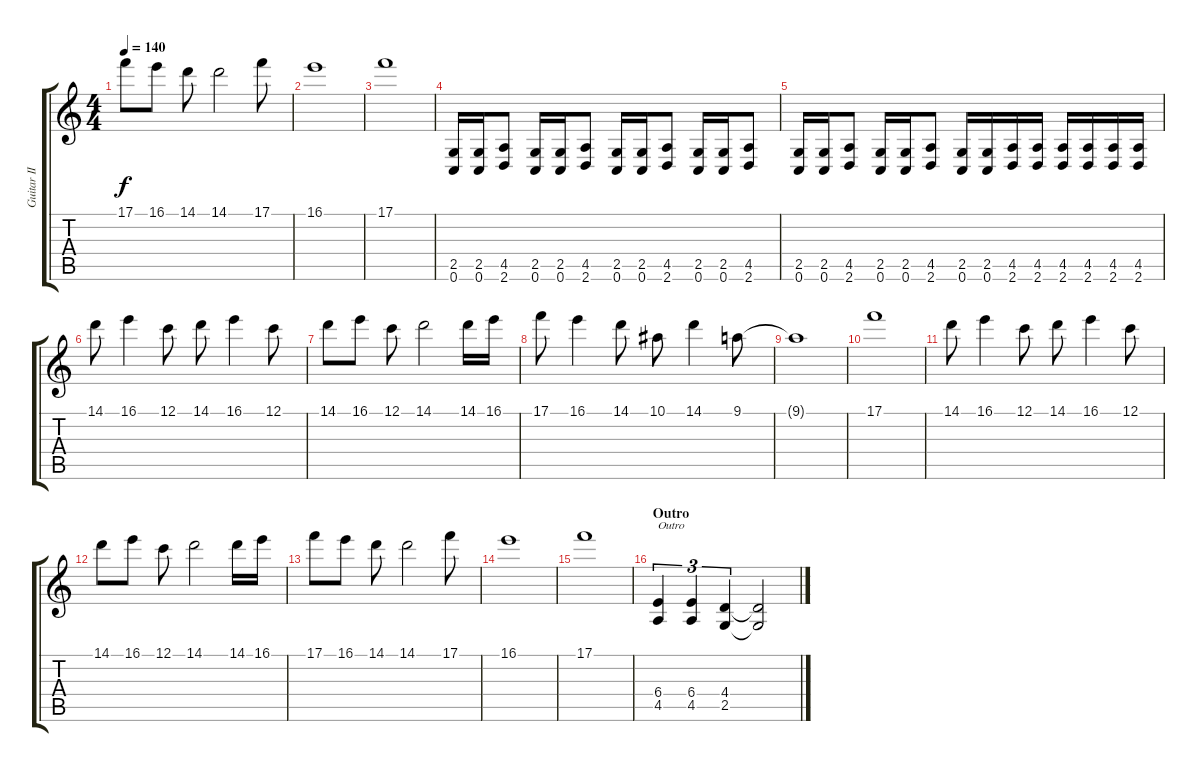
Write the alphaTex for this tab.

\track ("Guitar II [Roy Torkington]" "Guitar II ") {instrument distortionguitar}
\staff {score tabs}
\tuning (C4 G3 Eb3 Bb2 F2 C2) {hide}
\ts (4 4)
\tempo 140
\clef g2
\ks c
17.1.8{dy f} 16.1.8 14.1.8 14.1.2 17.1.8 |
16.1.1 |
17.1.1 |
(2.5 0.6).16 (2.5 0.6).16 (4.5 2.6).8 (2.5 0.6).16 (2.5 0.6).16 (4.5 2.6).8 (2.5 0.6).16 (2.5 0.6).16 (4.5 2.6).8 (2.5 0.6).16 (2.5 0.6).16 (4.5 2.6).8 |
(2.5 0.6).16 (2.5 0.6).16 (4.5 2.6).8 (2.5 0.6).16 (2.5 0.6).16 (4.5 2.6).8 (2.5 0.6).16 (2.5 0.6).16 (4.5 2.6).16 (4.5 2.6).16 (4.5 2.6).16 (4.5 2.6).16 (4.5 2.6).16 (4.5 2.6).16 |
14.1.8 16.1.4 12.1.8 14.1.8 16.1.4 12.1.8 |
14.1.8 16.1.8 12.1.8 14.1.2 14.1.16 16.1.16 |
17.1.8 16.1.4 14.1.8 10.1.8 14.1.4 9.1.8 |
9.1{t}.1 |
17.1.1 |
14.1.8 16.1.4 12.1.8 14.1.8 16.1.4 12.1.8 |
14.1.8 16.1.8 12.1.8 14.1.2 14.1.16 16.1.16 |
17.1.8 16.1.8 14.1.8 14.1.2 17.1.8 |
16.1.1 |
17.1.1 |
\section ("" "Outro")
(6.4 4.5).4{tu (3 2) txt "Outro"} (6.4 4.5).4{tu (3 2)} (4.4 2.5).4{tu (3 2)} (4.4{t} 2.5{t}).2
